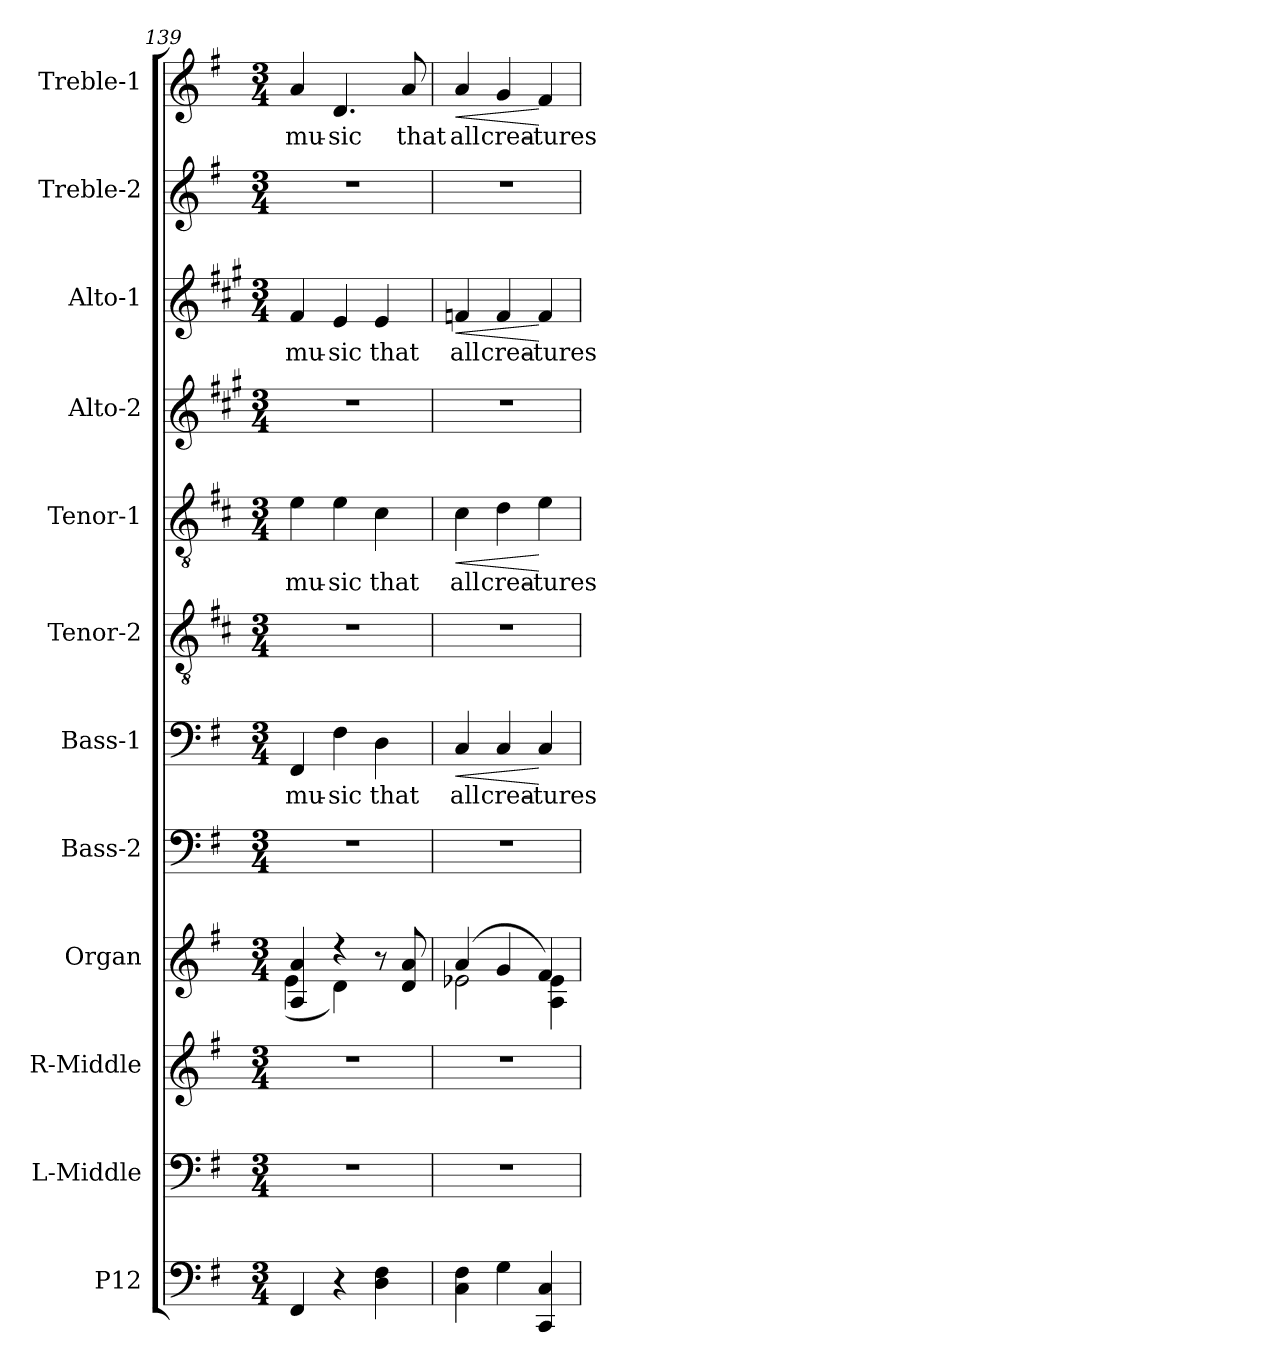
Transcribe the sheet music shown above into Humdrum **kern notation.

**kern	**kern	**kern	**kern	**kern	**kern	**text	**dynam	**kern	**kern	**text	**dynam	**kern	**kern	**text	**dynam	**kern	**kern	**text	**dynam
*part12	*part11	*part10	*part9	*part8	*part7	*part7	*part7	*part6	*part5	*part5	*part5	*part4	*part3	*part3	*part3	*part2	*part1	*part1	*part1
*staff12	*staff11	*staff10	*staff9	*staff8	*staff7	*staff7	*staff7	*staff6	*staff5	*staff5	*staff5	*staff4	*staff3	*staff3	*staff3	*staff2	*staff1	*staff1	*staff1
*I"P12	*I"L-Middle	*I"R-Middle	*I"Organ	*I"Bass-2	*I"Bass-1	*	*	*I"Tenor-2	*I"Tenor-1	*	*	*I"Alto-2	*I"Alto-1	*	*	*I"Treble-2	*I"Treble-1	*	*
*	*I'L-M	*	*	*I'B2:	*I'B:	*	*	*I'T2:	*I'T:	*	*	*I'A2:	*I'A:	*	*	*	*	*	*
!!LO:LB:g=z
*clefF4	*clefF4	*clefG2	*clefG2	*clefF4	*clefF4	*	*	*clefGv2	*clefGv2	*	*	*clefG2	*clefG2	*	*	*clefG2	*clefG2	*	*
*	*	*	*	*	*	*	*	*ITrd4c7	*ITrd4c7	*	*	*ITrd1c2	*ITrd1c2	*	*	*ITrd-7c-12	*ITrd-7c-12	*	*
*k[f#]	*k[f#]	*k[f#]	*k[f#]	*k[f#]	*k[f#]	*	*	*k[f#]	*k[f#]	*	*	*k[f#]	*k[f#]	*	*	*k[f#]	*k[f#]	*	*
*G:	*G:	*G:	*G:	*G:	*G:	*	*	*G:	*G:	*	*	*G:	*G:	*	*	*G:	*G:	*	*
*M3/4	*M3/4	*M3/4	*M3/4	*M3/4	*M3/4	*	*	*M3/4	*M3/4	*	*	*M3/4	*M3/4	*	*	*M3/4	*M3/4	*	*
=139	=139	=139	=139	=139	=139	=139	=139	=139	=139	=139	=139	=139	=139	=139	=139	=139	=139	=139	=139
!	!LO:N:vis=1	!LO:N:vis=1	!	!LO:N:vis=1	!	!	!	!	!	!	!	!	!	!	!	!	!	!	!
*	*	*	*^	*	*	*	*	*	*	*	*	*	*	*	*	*	*	*	*
!	!	!	!	!	!	!	!LO:LY:b:color=#000000	!	!LO:N:vis=1	!	!	!	!	!	!	!	!	!	!	!
!	!	!	!	!	!	!	!	!	!	!	!LO:LY:b:color=#000000	!	!LO:N:vis=1	!	!	!	!	!	!	!
!	!	!	!	!	!	!	!	!	!	!	!	!	!	!	!LO:LY:b:color=#000000	!	!LO:N:vis=1	!	!	!
!	!	!	!	!	!	!	!	!	!	!	!	!	!	!	!	!	!	!	!LO:LY:b:color=#000000	!
4FF#i/	2.r	2.r	4Ai/ 4ai	(4ei\	2.r	4FF#i/	mu-	.	2.r	4Ai\	mu-	.	2.r	4ei/	mu-	.	2.r	4aai/	mu-	.
!	!	!	!	!	!	!	!LO:LY:b:color=#000000	!	!	!	!	!	!	!	!	!	!	!	!	!
!	!	!	!	!	!	!	!	!	!	!	!LO:LY:b:color=#000000	!	!	!	!	!	!	!	!	!
!	!	!	!	!	!	!	!	!	!	!	!	!	!	!	!LO:LY:b:color=#000000	!	!	!	!	!
!	!	!	!	!	!	!	!	!	!	!	!	!	!	!	!	!	!	!	!LO:LY:b:color=#000000	!
4r	.	.	4r	4di\)	.	4F#i\	-sic	.	.	4Ai\	-sic	.	.	4di/	-sic	.	.	4.ddi/	-sic	.
!	!	!	!	!	!	!	!LO:LY:b:color=#000000	!	!	!	!	!	!	!	!	!	!	!	!	!
!	!	!	!	!	!	!	!	!	!	!	!LO:LY:b:color=#000000	!	!	!	!	!	!	!	!	!
!	!	!	!	!	!	!	!	!	!	!	!	!	!	!	!LO:LY:b:color=#000000	!	!	!	!	!
4Di\ 4F#i	.	.	8r	4ryy	.	4Di\	that	.	.	4F#i\	that	.	.	4di/	that	.	.	.	.	.
!	!	!	!	!	!	!	!	!	!	!	!	!	!	!	!	!	!	!	!LO:LY:b:color=#000000	!
.	.	.	8di/ 8ai	.	.	.	.	.	.	.	.	.	.	.	.	.	.	8aai/	that	.
=140	=140	=140	=140	=140	=140	=140	=140	=140	=140	=140	=140	=140	=140	=140	=140	=140	=140	=140	=140	=140
!	!LO:N:vis=1	!LO:N:vis=1	!	!	!LO:N:vis=1	!	!	!	!	!	!	!	!	!	!	!	!	!	!	!
!	!	!	!	!	!	!	!LO:LY:b:color=#000000	!LO:HP:b	!LO:N:vis=1	!	!	!	!	!	!	!	!	!	!	!
!	!	!	!	!	!	!	!	!	!	!	!LO:LY:b:color=#000000	!LO:HP:b	!LO:N:vis=1	!	!	!	!	!	!	!
!	!	!	!	!	!	!	!	!	!	!	!	!	!	!	!LO:LY:b:color=#000000	!LO:HP:b	!LO:N:vis=1	!	!	!
!	!	!	!	!	!	!	!	!	!	!	!	!	!	!	!	!	!	!	!LO:LY:b:color=#000000	!LO:HP:b
4Ci\ 4F#i	2.r	2.r	(4ai/	2e-Xi\	2.r	4Ci/	all	<	2.r	4F#i\	all	<	2.r	4e-Xi/	all	<	2.r	4aai/	all	<
!	!	!	!	!	!	!	!LO:LY:b:color=#000000	!	!	!	!	!	!	!	!	!	!	!	!	!
!	!	!	!	!	!	!	!	!	!	!	!LO:LY:b:color=#000000	!	!	!	!	!	!	!	!	!
!	!	!	!	!	!	!	!	!	!	!	!	!	!	!	!LO:LY:b:color=#000000	!	!	!	!	!
!	!	!	!	!	!	!	!	!	!	!	!	!	!	!	!	!	!	!	!LO:LY:b:color=#000000	!
4Gi\	.	.	4gi/	.	.	4Ci/	crea-	.	.	4Gi\	crea-	.	.	4e-i/	crea-	.	.	4ggi/	crea-	.
!	!	!	!	!	!	!	!LO:LY:b:color=#000000	!	!	!	!	!	!	!	!	!	!	!	!	!
!	!	!	!	!	!	!	!	!	!	!	!LO:LY:b:color=#000000	!	!	!	!	!	!	!	!	!
!	!	!	!	!	!	!	!	!	!	!	!	!	!	!	!LO:LY:b:color=#000000	!	!	!	!	!
!	!	!	!	!	!	!	!	!	!	!	!	!	!	!	!	!	!	!	!LO:LY:b:color=#000000	!
4CCi/ 4Ci	.	.	4f#i/)	4Ai\ 4e-i	.	4Ci/	-tures	[	.	4Ai\	-tures	[	.	4e-i/	-tures	[	.	4ff#i/	-tures	[
*	*	*	*v	*v	*	*	*	*	*	*	*	*	*	*	*	*	*	*	*	*
=	=	=	=	=	=	=	=	=	=	=	=	=	=	=	=	=	=	=	=
*-	*-	*-	*-	*-	*-	*-	*-	*-	*-	*-	*-	*-	*-	*-	*-	*-	*-	*-	*-
